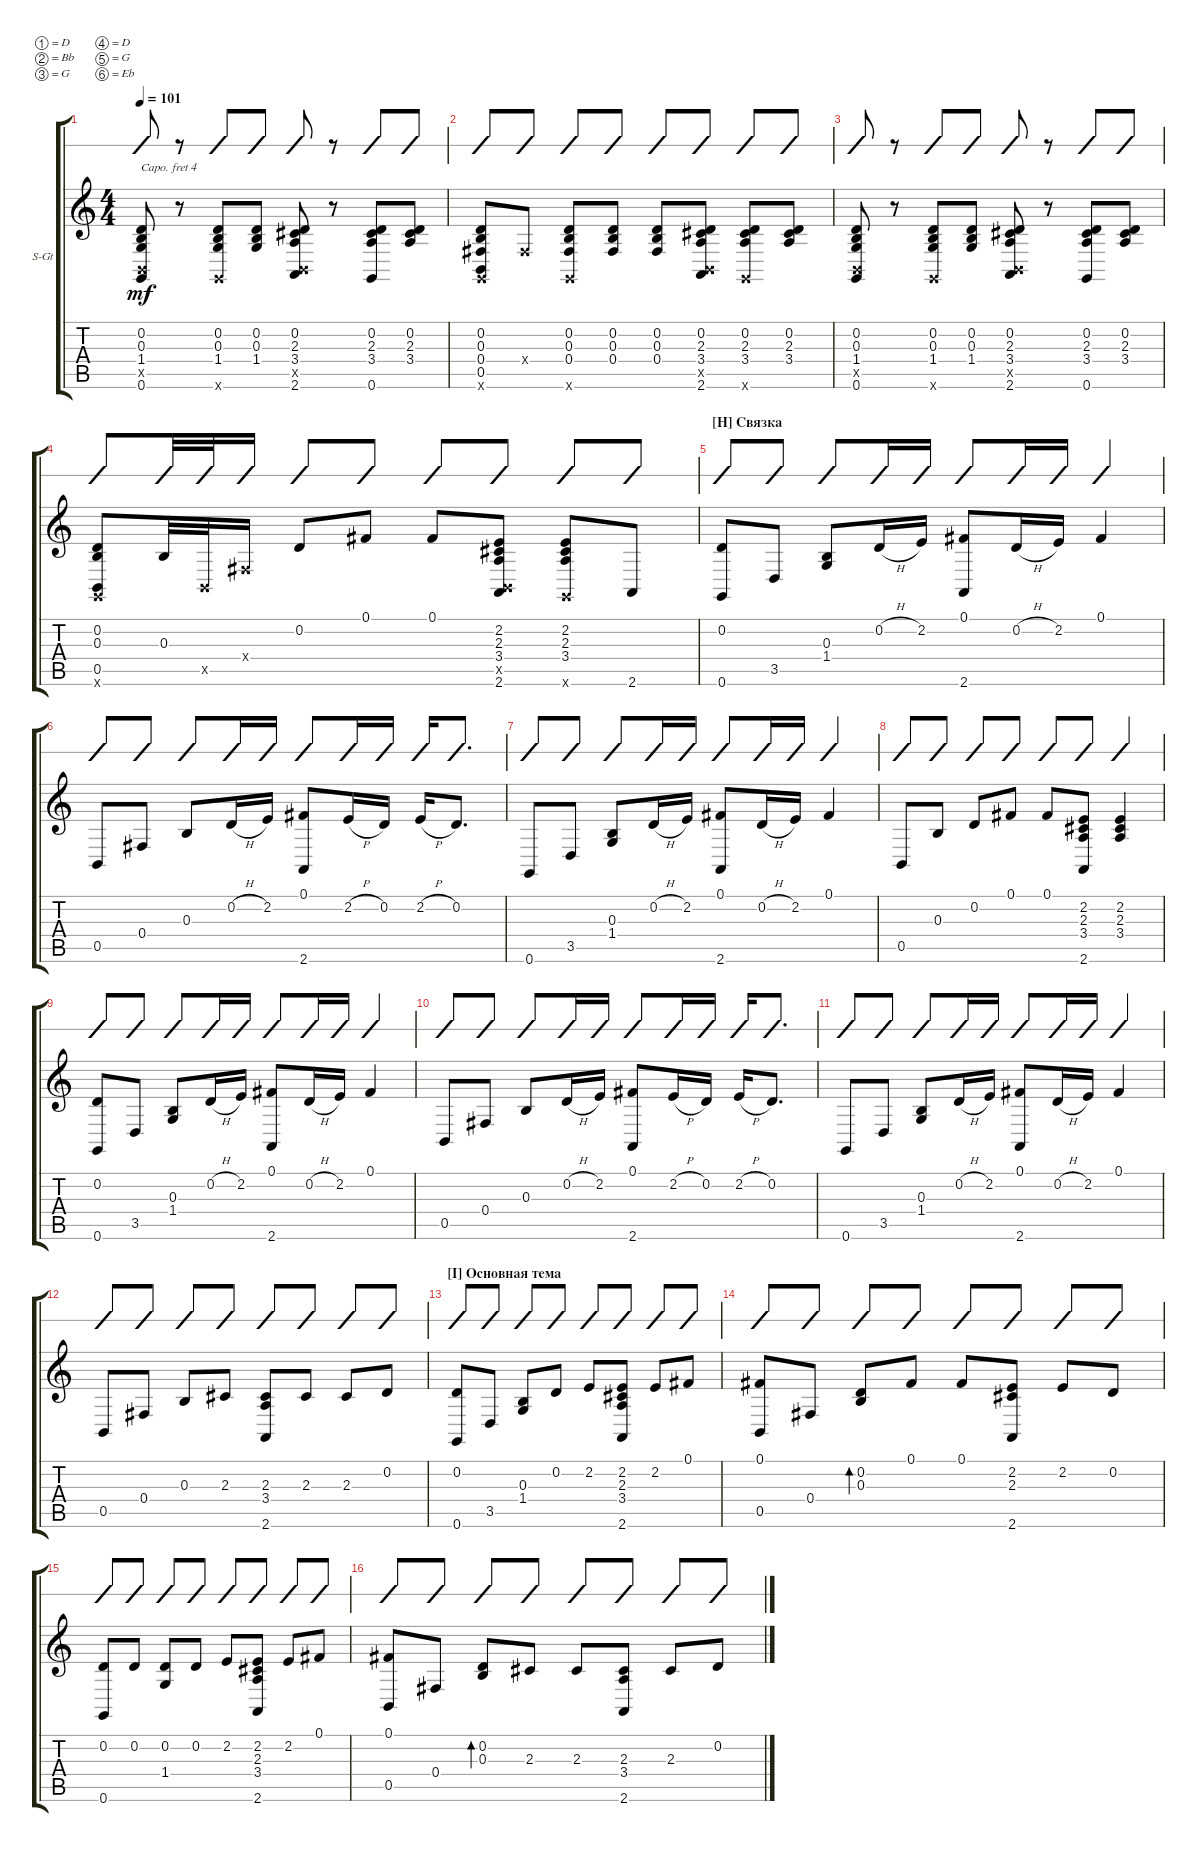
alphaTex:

\defaultSystemsLayout 4
\bracketExtendMode groupsimilarinstruments
\firstSystemTrackNameOrientation horizontal
\otherSystemsTrackNameOrientation horizontal
\track ("Steel Guitar" "S-Gt") {instrument acousticguitarsteel}
\staff {score tabs slash}
\capo 4
\tuning (D4 Bb3 G3 D3 G2 Eb2)
\displaytranspose 0
\ts (4 4)
\tempo 101
\clef g2
\ks c
(0.2 0.3 1.4 0.6 0.5{x}).8{dy mf} r.8 (0.2 0.3 1.4 0.6{x}).8 (0.2 0.3 1.4).8 (0.2 2.3 3.4 2.6 0.5{x}).8 r.8 (0.2 2.3 3.4 0.6).8 (0.2 2.3 3.4).8 |
(0.2 0.3 0.4 0.5 0.6{x}).8 0.4{x}.8 (0.2 0.3 0.4 0.6{x}).8 (0.2 0.3 0.4).8 (0.4 0.3 0.2).8 (0.2 2.3 3.4 0.5{x} 2.6).8 (0.2 2.3 3.4 0.6{x}).8 (0.2 2.3 3.4).8 |
(0.2 0.3 1.4 0.6 0.5{x}).8 r.8 (0.2 0.3 1.4 0.6{x}).8 (0.2 0.3 1.4).8 (0.2 2.3 3.4 2.6 0.5{x}).8 r.8 (0.2 2.3 3.4 0.6).8 (0.2 2.3 3.4).8 |
(0.6{x} 0.5 0.3 0.2).8 0.3.32 0.5{x}.32 0.4{x}.16 0.2.8 0.1.8 0.1.8 (2.2 2.3 3.4 0.5{x} 2.6).8 (2.2 2.3 3.4 0.6{x}).8 2.6.8 |
\section ("H" "Связка")
(0.2 0.6).8 3.5.8 (1.4 0.3).8 0.2{h}.16 2.2.16 (0.1 2.6).8 0.2{h}.16 2.2.16 0.1.4 |
0.5.8 0.4.8 0.3.8 0.2{h}.16 2.2.16 (0.1 2.6).8 2.2{h}.16 0.2.16 2.2{h}.16 0.2.8{d} |
0.6.8 3.5.8 (1.4 0.3).8 0.2{h}.16 2.2.16 (0.1 2.6).8 0.2{h}.16 2.2.16 0.1.4 |
0.5.8 0.3.8 0.2.8 0.1.8 0.1.8 (2.2 2.3 3.4 2.6).8 (3.4 2.3 2.2).4 |
(0.2 0.6).8 3.5.8 (1.4 0.3).8 0.2{h}.16 2.2.16 (0.1 2.6).8 0.2{h}.16 2.2.16 0.1.4 |
0.5.8 0.4.8 0.3.8 0.2{h}.16 2.2.16 (0.1 2.6).8 2.2{h}.16 0.2.16 2.2{h}.16 0.2.8{d} |
0.6.8 3.5.8 (1.4 0.3).8 0.2{h}.16 2.2.16 (0.1 2.6).8 0.2{h}.16 2.2.16 0.1.4 |
0.5.8 0.4.8 0.3.8 2.3.8 (2.3 3.4 2.6).8 2.3.8 2.3.8 0.2.8 |
\section ("I" "Основная тема")
(0.2 0.6).8 3.5.8 (1.4 0.3).8 0.2.8 2.2.8 (2.2 2.3 3.4 2.6).8 2.2.8 0.1.8 |
(0.1 0.5).8 0.4.8 (0.3 0.2).8{bd 31} 0.1.8 0.1.8 (2.2 2.3 2.6).8 2.2.8 0.2.8 |
(0.2 0.6).8 0.2.8 (0.2 1.4).8 0.2.8 2.2.8 (2.2 2.3 3.4 2.6).8 2.2.8 0.1.8 |
(0.1 0.5).8 0.4.8 (0.3 0.2).8{bd 30} 2.3.8 2.3.8 (2.3 3.4 2.6).8 2.3.8 0.2.8
